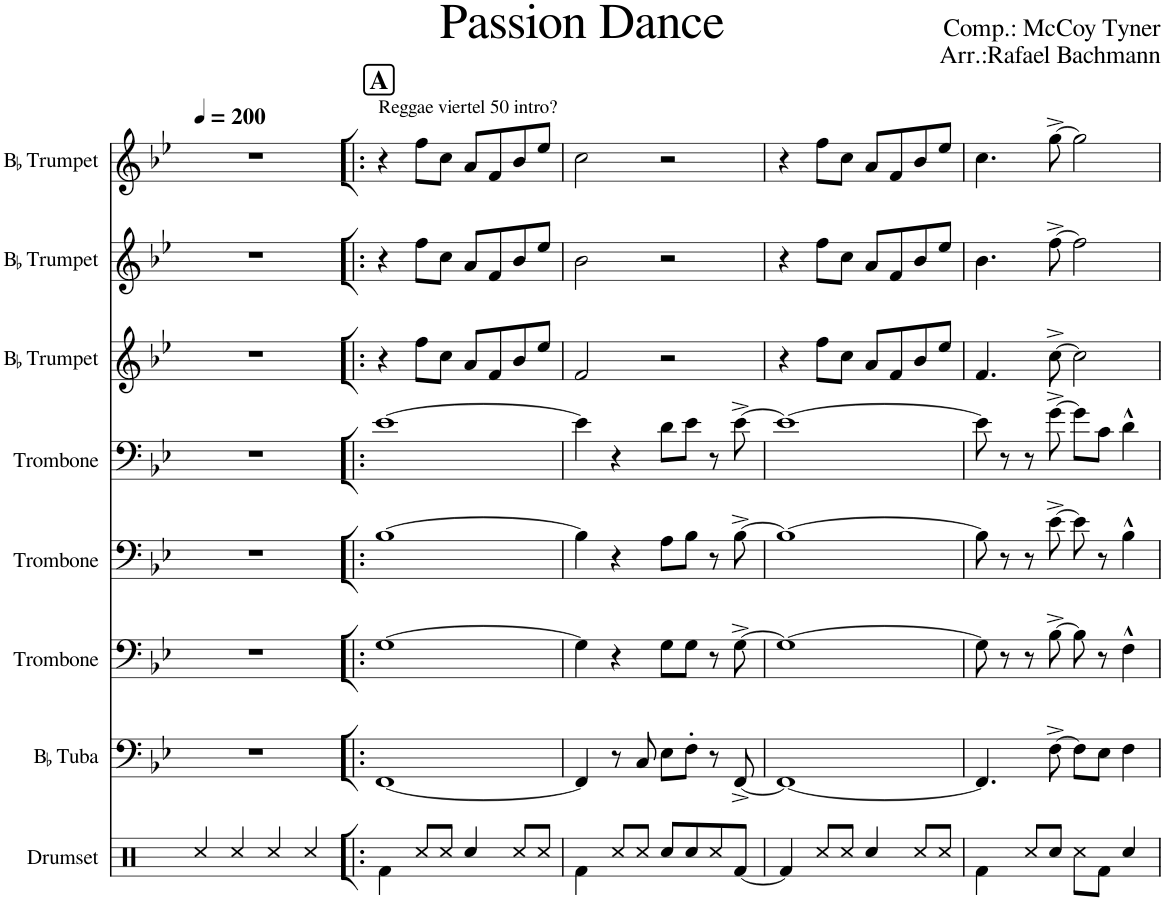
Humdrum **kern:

**kern	**kern	**kern	**kern	**kern	**kern	**kern	**kern
*part8	*part7	*part6	*part5	*part4	*part3	*part2	*part1
*staff8	*staff7	*staff6	*staff5	*staff4	*staff3	*staff2	*staff1
*I"Drumset	*I"BaccidentalFlat Tuba	*I"Trombone	*I"Trombone	*I"Trombone	*I"BaccidentalFlat Trumpet	*I"BaccidentalFlat Trumpet	*I"BaccidentalFlat Trumpet
*I'Drs.	*I'BaccidentalFlat Tu.	*I'Trb.	*I'Trb.	*I'Trb.	*I'BaccidentalFlat Tpt.	*I'BaccidentalFlat Tpt.	*I'BaccidentalFlat Tpt.
*clefX	*clefF4	*clefF4	*clefF4	*clefF4	*clefG2	*clefG2	*clefG2
*	*	*	*	*	*ITrd1c2	*ITrd1c2	*ITrd1c2
*k[]	*k[b-e-]	*k[b-e-]	*k[b-e-]	*k[b-e-]	*k[b-e-]	*k[b-e-]	*k[b-e-]
=1	=1	=1	=1	=1	=1	=1	=1
4Rcc/	1r	1r	1r	1r	1r	1r	1r
4Rcc/	.	.	.	.	.	.	.
4Rcc/	.	.	.	.	.	.	.
4Rcc/	.	.	.	.	.	.	.
=2!|:	=2!|:	=2!|:	=2!|:	=2!|:	=2!|:	=2!|:	=2!|:
!	!	!	!	!	!	!	!LO:TX:a:t=Reggae viertel 50 intro?
!	!	!	!	!	!	!	!LO:TX:a:B:t=A
4Rf\	[1FF	[1G	[1B-	[1e-	4r	4r	4r
8Rcc/L	.	.	.	.	8ff\L	8ff\L	8ff\L
8Rcc/J	.	.	.	.	8cc\J	8cc\J	8cc\J
4Rcc/	.	.	.	.	8a/L	8a/L	8a/L
.	.	.	.	.	8f/	8f/	8f/
8Rcc/L	.	.	.	.	8b-/	8b-/	8b-/
8Rcc/J	.	.	.	.	8ee-/J	8ee-/J	8ee-/J
=3	=3	=3	=3	=3	=3	=3	=3
4Rf\	4FF/]	4G\]	4B-\]	4e-\]	2f/	2b-\	2cc\
8Rcc/L	8r	4r	4r	4r	.	.	.
8Rcc/J	8C/	.	.	.	.	.	.
8Rcc/L	8E-\L	8G\L	8A\L	8d\L	2r	2r	2r
8Rcc/	8F'\J	8G\J	8B-\J	8e-\J	.	.	.
8Rcc/	8r	8r	8r	8r	.	.	.
[8Rf/J	[8FF^/	[8G^\	[8B-^\	[8e-^\	.	.	.
=4	=4	=4	=4	=4	=4	=4	=4
4Rf/]	1FF_	1G_	1B-_	1e-_	4r	4r	4r
8Rcc/L	.	.	.	.	8ff\L	8ff\L	8ff\L
8Rcc/J	.	.	.	.	8cc\J	8cc\J	8cc\J
4Rcc/	.	.	.	.	8a/L	8a/L	8a/L
.	.	.	.	.	8f/	8f/	8f/
8Rcc/L	.	.	.	.	8b-/	8b-/	8b-/
8Rcc/J	.	.	.	.	8ee-/J	8ee-/J	8ee-/J
=5	=5	=5	=5	=5	=5	=5	=5
4Rf\	4.FF/]	8G\]	8B-\]	8e-\]	4.f/	4.b-\	4.cc\
.	.	8r	8r	8r	.	.	.
8Rcc/L	.	8r	8r	8r	.	.	.
8Rcc/J	[8F^\	[8B-^\	[8e-^\	[8g^\	[8cc^\	[8ff^\	[8gg^\
8Rcc\L	8F\L]	8B-\]	8e-\]	8g\L]	2cc\]	2ff\]	2gg\]
8Rf\J	8E-\J	8r	8r	8c\J	.	.	.
4Rcc/	4F\	4F^^\	4B-^^\	4d^^\	.	.	.
=	=	=	=	=	=	=	=
*-	*-	*-	*-	*-	*-	*-	*-
